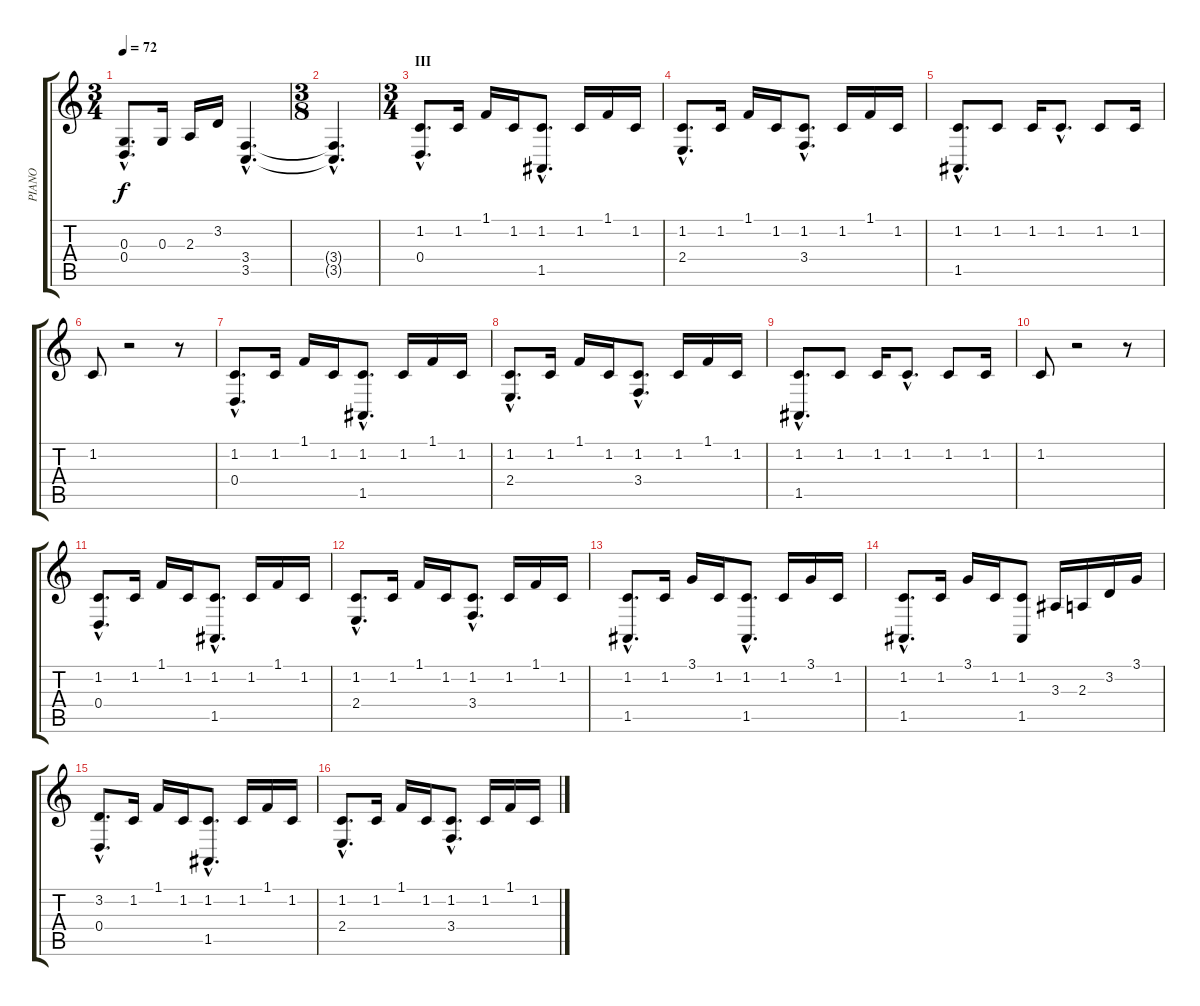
\track ("PIANO" "PIANO") {instrument acousticgrandpiano}
\staff {score tabs}
\tuning (E4 B3 G3 D3 A2 D2) {hide}
\ts (3 4)
\tempo 72
\clef g2
\ks c
(0.3{hac} 0.4{hac}).8{d dy f} 0.3.16 2.3.16 3.2.16 (3.4{hac} 3.5{hac}).4{d} |
\ts (3 8)
(3.4{hac t} 3.5{hac t}).4{d} |
\ts (3 4)
\section ("" "III")
(1.2{hac} 0.4{hac}).8{d} 1.2.16 1.1.16 1.2.16 (1.2{hac} 1.5{hac}).8{d} 1.2.16 1.1.16 1.2.16 |
(1.2{hac} 2.4{hac}).8{d} 1.2.16 1.1.16 1.2.16 (1.2{hac} 3.4{hac}).8{d} 1.2.16 1.1.16 1.2.16 |
(1.2{hac} 1.5{hac}).8{d} 1.2.8 1.2.16 1.2{hac}.8{d} 1.2.8 1.2.16 |
1.2.8 r.2 r.8 |
(1.2{hac} 0.4{hac}).8{d} 1.2.16 1.1.16 1.2.16 (1.2{hac} 1.5{hac}).8{d} 1.2.16 1.1.16 1.2.16 |
(1.2{hac} 2.4{hac}).8{d} 1.2.16 1.1.16 1.2.16 (1.2{hac} 3.4{hac}).8{d} 1.2.16 1.1.16 1.2.16 |
(1.2{hac} 1.5{hac}).8{d} 1.2.8 1.2.16 1.2{hac}.8{d} 1.2.8 1.2.16 |
1.2.8 r.2 r.8 |
(1.2{hac} 0.4{hac}).8{d} 1.2.16 1.1.16 1.2.16 (1.2{hac} 1.5{hac}).8{d} 1.2.16 1.1.16 1.2.16 |
(1.2{hac} 2.4{hac}).8{d} 1.2.16 1.1.16 1.2.16 (1.2{hac} 3.4{hac}).8{d} 1.2.16 1.1.16 1.2.16 |
(1.2{hac} 1.5{hac}).8{d} 1.2.16 3.1.16 1.2.16 (1.2{hac} 1.5{hac}).8{d} 1.2.16 3.1.16 1.2.16 |
(1.2{hac} 1.5{hac}).8{d} 1.2.16 3.1.16 1.2.16 (1.2 1.5).8 3.3.16 2.3.16 3.2.16 3.1.16 |
(3.2{hac} 0.4{hac}).8{d} 1.2.16 1.1.16 1.2.16 (1.2{hac} 1.5{hac}).8{d} 1.2.16 1.1.16 1.2.16 |
(1.2{hac} 2.4{hac}).8{d} 1.2.16 1.1.16 1.2.16 (1.2{hac} 3.4{hac}).8{d} 1.2.16 1.1.16 1.2.16
